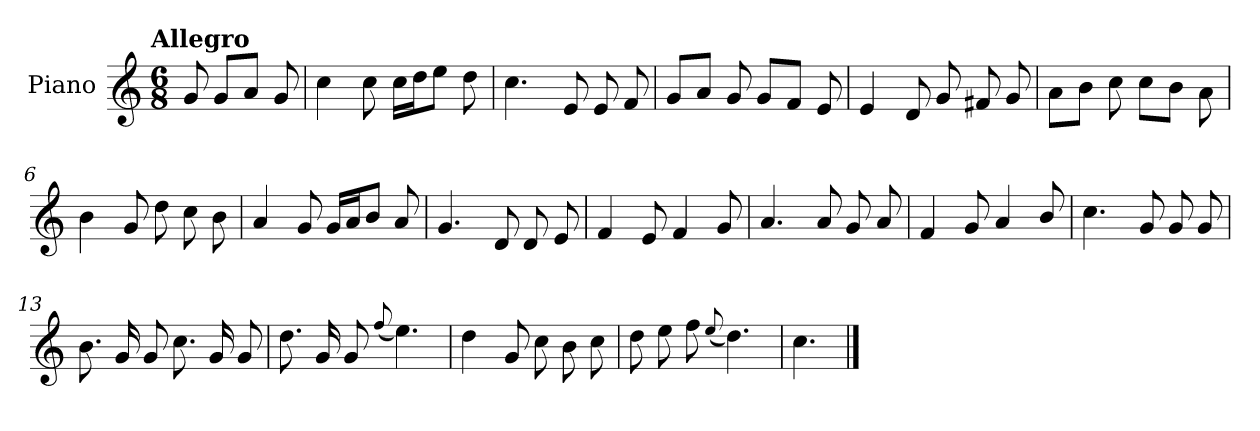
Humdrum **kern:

**kern
*part1
*staff1
*I"Piano
*I'Pno.
*clefG2
*k[]
!!LO:TX:omd:t=Allegro
*M6/8
*MM144
=
8g/
8g/L
8a/J
8g/
=1
4cc\
8cc\
16cc\LL
16dd\J
8ee\J
8dd\
=2
4.cc\
8e/
8e/
8f/
=3
8g/L
8a/J
8g/
8g/L
8f/J
8e/
!!LO:LB:g=z
=4
4e/
8d/
8g/
8f#X/
8g/
=5
8a\L
8b\J
8cc\
8cc\L
8b\J
8a\
=6
4b\
8g/
8dd\
8cc\
8b\
=7
4a/
8g/
16g/LL
16a/J
8b/J
8a/
!!LO:LB:g=z
=8
4.g/
8d/
8d/
8e/
=9
4f/
8e/
4f/
8g/
=10
4.a/
8a/
8g/
8a/
=11
4f/
8g/
4a/
8b/
=12
4.cc\
8g/
8g/
8g/
=13
8.b\
16g/
8g/
8.cc\
16g/
8g/
!!LO:LB:g=z
=14
8.dd\
16g/
8g/
(<8qqff/
4.ee\)
=15
4dd\
8g/
8cc\
8b\
8cc\
=16
8dd\
8ee\
8ff\
(<8qqee/
4.dd\)
=17
4.cc\
==
*-
